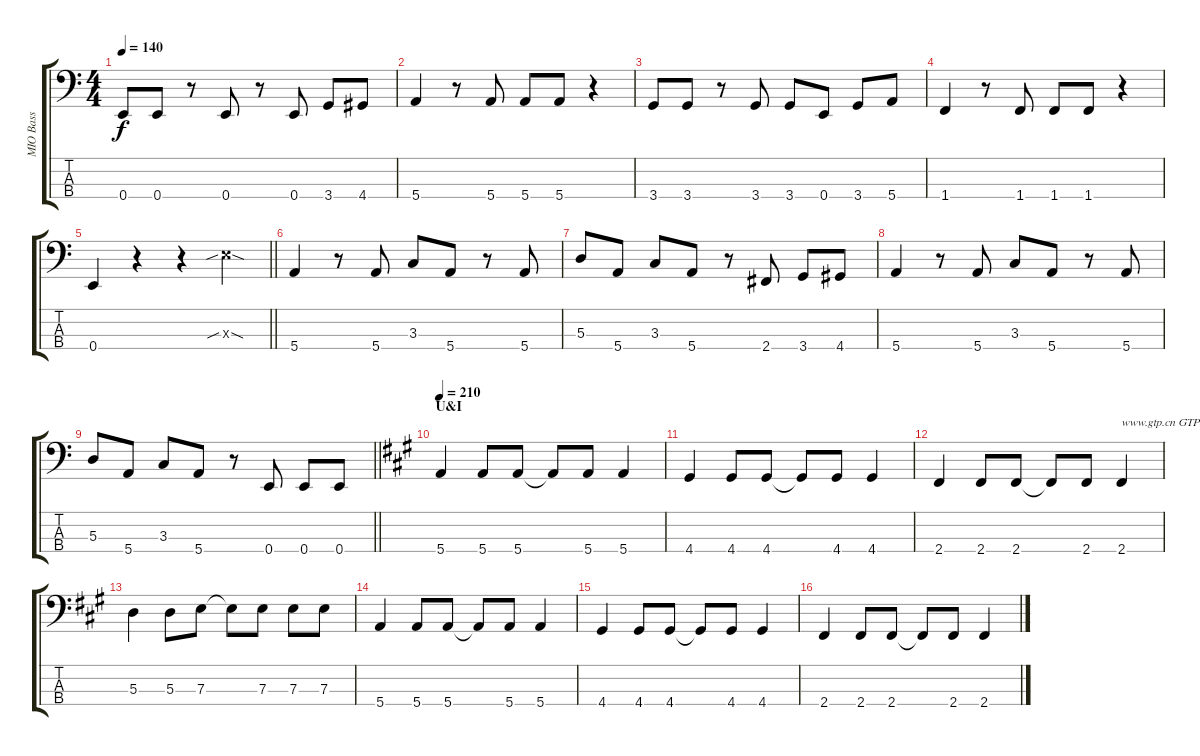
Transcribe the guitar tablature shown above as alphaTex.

\track ("MIO Bass" "MIO Bass") {instrument electricbassfinger}
\staff {score tabs}
\tuning (G2 D2 A1 E1) {hide}
\ts (4 4)
\tempo 140
\clef f4
\ks c
0.4.8{dy f} 0.4.8 r.8 0.4.8 r.8 0.4.8 3.4.8 4.4.8 |
5.4.4 r.8 5.4.8 5.4.8 5.4.8 r.4 |
3.4.8 3.4.8 r.8 3.4.8 3.4.8 0.4.8 3.4.8 5.4.8 |
1.4.4 r.8 1.4.8 1.4.8 1.4.8 r.4 |
\barLineRight lightlight
0.4.4 r.4 r.4 7.3{sib sod x}.4 |
5.4.4 r.8 5.4.8 3.3.8 5.4.8 r.8 5.4.8 |
5.3.8 5.4.8 3.3.8 5.4.8 r.8 2.4.8 3.4.8 4.4.8 |
5.4.4 r.8 5.4.8 3.3.8 5.4.8 r.8 5.4.8 |
\barLineRight lightlight
5.3.8 5.4.8 3.3.8 5.4.8 r.8 0.4.8 0.4.8 0.4.8 |
\section ("" "U&I")
\tempo 210
\ks a
5.4.4 5.4.8 5.4.8 5.4{t}.8 5.4.8 5.4.4 |
4.4.4 4.4.8 4.4.8 4.4{t}.8 4.4.8 4.4.4 |
2.4.4 2.4.8 2.4.8 2.4{t}.8 2.4.8 2.4.4{txt "www.gtp.cn GTP中文网为您提供优秀的谱子"} |
5.3.4 5.3.8 7.3.8 7.3{t}.8 7.3.8 7.3.8 7.3.8 |
5.4.4 5.4.8 5.4.8 5.4{t}.8 5.4.8 5.4.4 |
4.4.4 4.4.8 4.4.8 4.4{t}.8 4.4.8 4.4.4 |
2.4.4 2.4.8 2.4.8 2.4{t}.8 2.4.8 2.4.4
